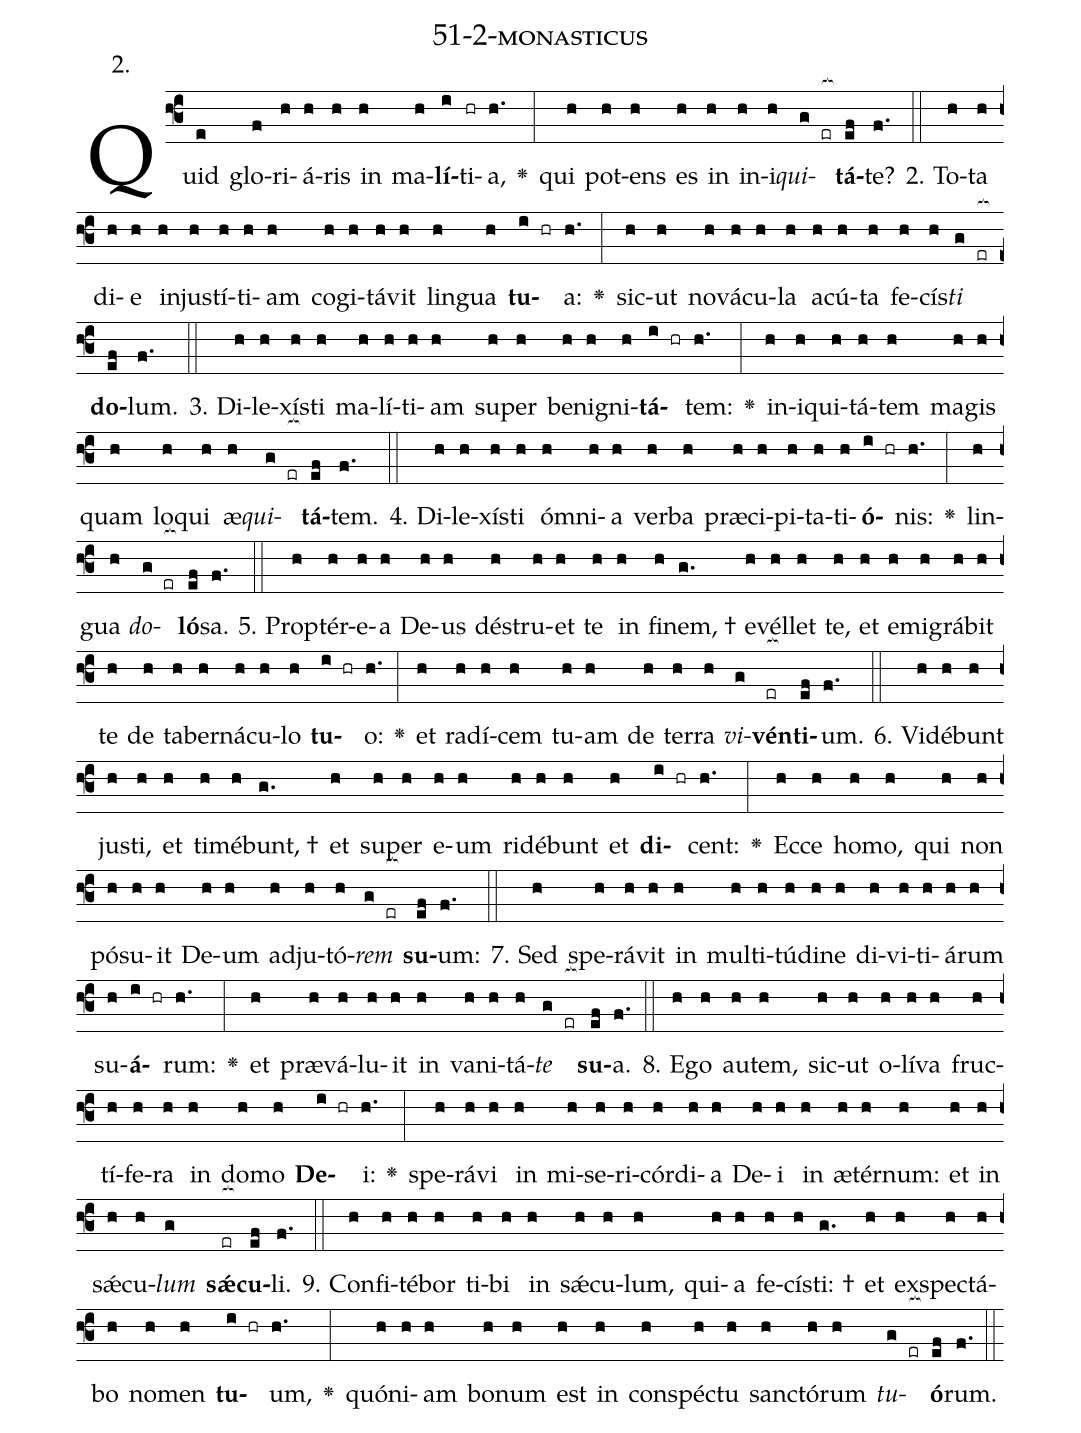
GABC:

name: 51-2-monasticus;
annotation: 2.;
%%
(f3)Quid(e) glo(f)ri(h)á(h)ris(h) in(h) ma(h)<b>lí</b>(i)ti(hr)a,(h.) <v>\greheightstar</v>(:) qui(h) pot(h)ens(h) es(h) in(h) in(h)i(h)<i>qui</i>(g er[ocb:1{])<b>tá</b>(ef[ocb:0}])te?(f.) (::)
2. To(h)ta(h) di(h)e(h) in(h)jus(h)tí(h)ti(h)am(h) co(h)gi(h)tá(h)vit(h) lin(h)gua(h) <b>tu</b>(i hr)a:(h.) <v>\greheightstar</v>(:) sic(h)ut(h) no(h)vá(h)cu(h)la(h) a(h)cú(h)ta(h) fe(h)cís(h)<i>ti</i>(g er[ocb:1{]) <b>do</b>(ef[ocb:0}])lum.(f.) (::)
3. Di(h)le(h)xís(h)ti(h) ma(h)lí(h)ti(h)am(h) su(h)per(h) be(h)ni(h)gni(h)<b>tá</b>(i hr)tem:(h.) <v>\greheightstar</v>(:) in(h)i(h)qui(h)tá(h)tem(h) ma(h)gis(h) quam(h) lo(h)qui(h) æ(h)<i>qui</i>(g er[ocb:1{])<b>tá</b>(ef[ocb:0}])tem.(f.) (::)
4. Di(h)le(h)xís(h)ti(h) óm(h)ni(h)a(h) ver(h)ba(h) præ(h)ci(h)pi(h)ta(h)ti(h)<b>ó</b>(i hr)nis:(h.) <v>\greheightstar</v>(:) lin(h)gua(h) <i>do</i>(g er[ocb:1{])<b>ló</b>(ef[ocb:0}])sa.(f.) (::)
5. Prop(h)tér(h)e(h)a(h) De(h)us(h) dé(h)stru(h)et(h) te(h) in(h) fi(h)nem, †(g.) e(h)vél(h)let(h) te,(h) et(h) e(h)mi(h)grá(h)bit(h) te(h) de(h) ta(h)ber(h)ná(h)cu(h)lo(h) <b>tu</b>(i hr)o:(h.) <v>\greheightstar</v>(:) et(h) ra(h)dí(h)cem(h) tu(h)am(h) de(h) ter(h)ra(h) <i>vi</i>(g)<b>vén</b>(er[ocb:1{])<b>ti</b>(ef[ocb:0}])um.(f.) (::)
6. Vi(h)dé(h)bunt(h) jus(h)ti,(h) et(h) ti(h)mé(h)bunt, †(g.) et(h) su(h)per(h) e(h)um(h) ri(h)dé(h)bunt(h) et(h) <b>di</b>(i hr)cent:(h.) <v>\greheightstar</v>(:) Ec(h)ce(h) ho(h)mo,(h) qui(h) non(h) pó(h)su(h)it(h) De(h)um(h) ad(h)ju(h)tó(h)<i>rem</i>(g er[ocb:1{]) <b>su</b>(ef[ocb:0}])um:(f.) (::)
7. Sed(h) spe(h)rá(h)vit(h) in(h) mul(h)ti(h)tú(h)di(h)ne(h) di(h)vi(h)ti(h)á(h)rum(h) su(h)<b>á</b>(i hr)rum:(h.) <v>\greheightstar</v>(:) et(h) præ(h)vá(h)lu(h)it(h) in(h) va(h)ni(h)tá(h)<i>te</i>(g er[ocb:1{]) <b>su</b>(ef[ocb:0}])a.(f.) (::)
8. E(h)go(h) au(h)tem,(h) sic(h)ut(h) o(h)lí(h)va(h) fruc(h)tí(h)fe(h)ra(h) in(h) do(h)mo(h) <b>De</b>(i hr)i:(h.) <v>\greheightstar</v>(:) spe(h)rá(h)vi(h) in(h) mi(h)se(h)ri(h)cór(h)di(h)a(h) De(h)i(h) in(h) æ(h)tér(h)num:(h) et(h) in(h) sǽ(h)cu(h)<i>lum</i>(g) <b>sǽ</b>(er[ocb:1{])<b>cu</b>(ef[ocb:0}])li.(f.) (::)
9. Con(h)fi(h)té(h)bor(h) ti(h)bi(h) in(h) sǽ(h)cu(h)lum,(h) qui(h)a(h) fe(h)cís(h)ti: †(g.) et(h) ex(h)spec(h)tá(h)bo(h) no(h)men(h) <b>tu</b>(i hr)um,(h.) <v>\greheightstar</v>(:) quón(h)i(h)am(h) bo(h)num(h) est(h) in(h) con(h)spéc(h)tu(h) sanc(h)tó(h)rum(h) <i>tu</i>(g er[ocb:1{])<b>ó</b>(ef[ocb:0}])rum.(f.) (::)
